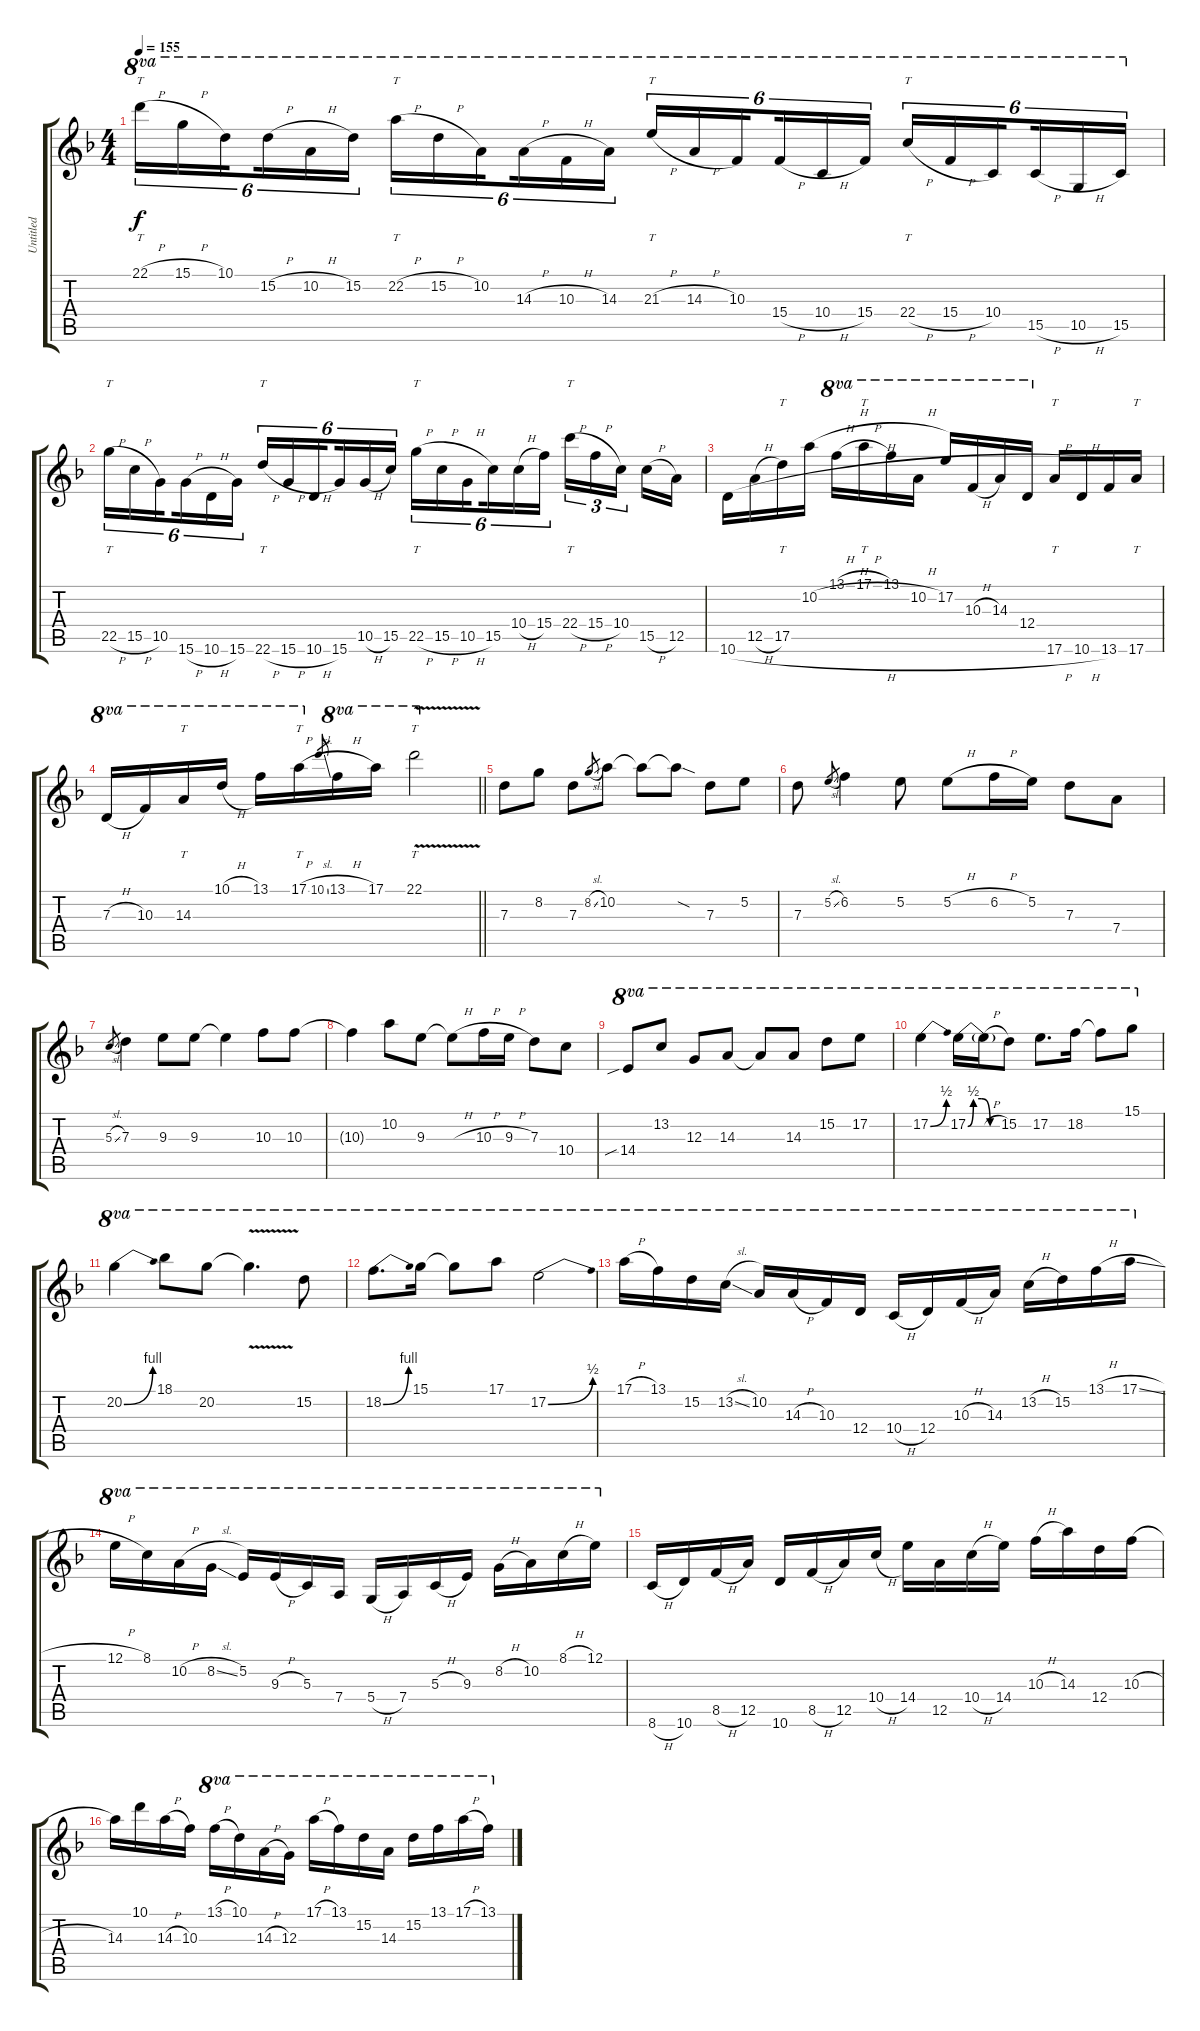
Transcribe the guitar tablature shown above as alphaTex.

\track ("Untitled" "Untitled") {instrument overdrivenguitar}
\staff {score tabs}
\tuning (E4 B3 G3 D3 A2 E2) {hide}
\ts (4 4)
\tempo 155
\clef g2
\ks f
22.1{h}.16{tt tu (6 4) ot 8va dy f} 15.1{h}.16{tu (6 4) ot 8va} 10.1.16{tu (6 4) ot 8va beam splitsecondary} 15.2{h}.16{tu (6 4) ot 8va} 10.2{h}.16{tu (6 4) ot 8va} 15.2.16{tu (6 4) ot 8va} 22.2{h}.16{tt tu (6 4) ot 8va} 15.2{h}.16{tu (6 4) ot 8va} 10.2.16{tu (6 4) ot 8va beam splitsecondary} 14.3{h}.16{tu (6 4) ot 8va} 10.3{h}.16{tu (6 4) ot 8va} 14.3.16{tu (6 4) ot 8va} 21.3{h}.16{tt tu (6 4) ot 8va} 14.3{h}.16{tu (6 4) ot 8va} 10.3.16{tu (6 4) ot 8va beam splitsecondary} 15.4{h}.16{tu (6 4) ot 8va} 10.4{h}.16{tu (6 4) ot 8va} 15.4.16{tu (6 4) ot 8va} 22.4{h}.16{tt tu (6 4) ot 8va} 15.4{h}.16{tu (6 4) ot 8va} 10.4.16{tu (6 4) ot 8va beam splitsecondary} 15.5{h}.16{tu (6 4) ot 8va} 10.5{h}.16{tu (6 4) ot 8va} 15.5.16{tu (6 4) ot 8va} |
22.5{h}.16{tt tu (6 4)} 15.5{h}.16{tu (6 4)} 10.5.16{tu (6 4) beam splitsecondary} 15.6{h}.16{tu (6 4)} 10.6{h}.16{tu (6 4)} 15.6.16{tu (6 4)} 22.6{h}.16{tt tu (6 4)} 15.6{h}.16{tu (6 4)} 10.6{h}.16{tu (6 4) beam splitsecondary} 15.6.16{tu (6 4)} 10.5{h}.16{tu (6 4)} 15.5.16{tu (6 4)} 22.5{h}.16{tt tu (6 4)} 15.5{h}.16{tu (6 4)} 10.5{h}.16{tu (6 4) beam splitsecondary} 15.5.16{tu (6 4)} 10.4{h}.16{tu (6 4)} 15.4.16{tu (6 4)} 22.4{h}.16{tt tu (3 2)} 15.4{h}.16{tu (3 2)} 10.4.16{tu (3 2) beam splitsecondary} 15.5{h}.16 12.5.16 |
10.6{h}.16 12.5{h}.16 17.5.16{tt} 10.2{h}.16 13.1{h}.16{ot 8va} 17.1{h}.16{tt ot 8va} 13.1.16{ot 8va} 10.2{h}.16{ot 8va} 17.2.16{ot 8va} 10.3{h}.16{ot 8va} 14.3.16{ot 8va} 12.4.16{ot 8va} 17.6{h}.16{tt} 10.6{h}.16 13.6.16 17.6.16{tt} |
\barLineRight lightlight
7.3{h}.16{ot 8va} 10.3.16{ot 8va} 14.3.16{tt ot 8va} 10.1{h}.16{ot 8va} 13.1.16{ot 8va} 17.1{h}.16{tt ot 8va} 10.1{sl}.8{gr} 13.1{h}.16{ot 8va} 17.1.16{ot 8va} 22.1{v}.2{tt ot 8va} |
7.3.8 8.2.8 7.3.8 8.2{sl}.8{gr} 10.2.8 10.2{t}.8 10.2{sod t}.8 7.3.8 5.2.8 |
7.3.8 5.2{sl}.8{gr} 6.2.4 5.2.8 5.2{h}.8 6.2{h}.16 5.2.16 7.3.8 7.4.8 |
5.3{sl}.8{gr} 7.3.4 9.3.8 9.3.8 9.3{t}.4 10.3.8 10.3.8 |
10.3{t}.4 10.2.8 9.3.8 9.3{h t}.8 10.3{h}.16 9.3{h}.16 7.3.8 10.4.8 |
14.4{sib}.8{ot 8va} 13.2.8{ot 8va} 12.3.8{ot 8va} 14.3.8{ot 8va} 14.3{t}.8{ot 8va} 14.3.8{ot 8va} 15.2.8{ot 8va} 17.2.8{ot 8va} |
17.2{be (bend 0 0 60 2)}.4{ot 8va} 17.2{be (custom 0 0 10 2 25 2 40 0 60 0)}.16{ot 8va} 17.2{h t}.16{ot 8va} 15.2.8{ot 8va} 17.2.8{d ot 8va} 18.2.16{ot 8va} 18.2{t}.8{ot 8va} 15.1.8{ot 8va} |
20.2{be (bend 0 0 60 4)}.4{ot 8va} 18.1.8{ot 8va} 20.2.8{ot 8va} 20.2{v t}.4{d ot 8va} 15.2.8{ot 8va} |
18.2{be (bend 0 0 60 4)}.8{d ot 8va} 15.1.16{ot 8va} 15.1{t}.8{ot 8va} 17.1.8{ot 8va} 17.2{be (bend 0 0 60 2)}.2{ot 8va} |
17.1{h}.16{ot 8va} 13.1.16{ot 8va} 15.2.16{ot 8va} 13.2{sl}.16{ot 8va} 10.2.16{ot 8va} 14.3{h}.16{ot 8va} 10.3.16{ot 8va} 12.4.16{ot 8va} 10.4{h}.16{ot 8va} 12.4.16{ot 8va} 10.3{h}.16{ot 8va} 14.3.16{ot 8va} 13.2{h}.16{ot 8va} 15.2.16{ot 8va} 13.1{h}.16{ot 8va} 17.1{sl}.16{ot 8va} |
12.1{h}.16{ot 8va} 8.1.16{ot 8va} 10.2{h}.16{ot 8va} 8.2{sl}.16{ot 8va} 5.2.16{ot 8va} 9.3{h}.16{ot 8va} 5.3.16{ot 8va} 7.4.16{ot 8va} 5.4{h}.16{ot 8va} 7.4.16{ot 8va} 5.3{h}.16{ot 8va} 9.3.16{ot 8va} 8.2{h}.16{ot 8va} 10.2.16{ot 8va} 8.1{h}.16{ot 8va} 12.1.16{ot 8va} |
8.6{h}.16 10.6.16 8.5{h}.16 12.5.16 10.6.16 8.5{h}.16 12.5.16 10.4{h}.16 14.4.16 12.5.16 10.4{h}.16 14.4.16 10.3{h}.16 14.3.16 12.4.16 10.3{h}.16 |
14.3.16 10.1.16 14.3{h}.16 10.3.16 13.1{h}.16{ot 8va} 10.1.16{ot 8va} 14.3{h}.16{ot 8va} 12.3.16{ot 8va} 17.1{h}.16{ot 8va} 13.1.16{ot 8va} 15.2.16{ot 8va} 14.3.16{ot 8va} 15.2.16{ot 8va} 13.1.16{ot 8va} 17.1{h}.16{ot 8va} 13.1.16{ot 8va}
